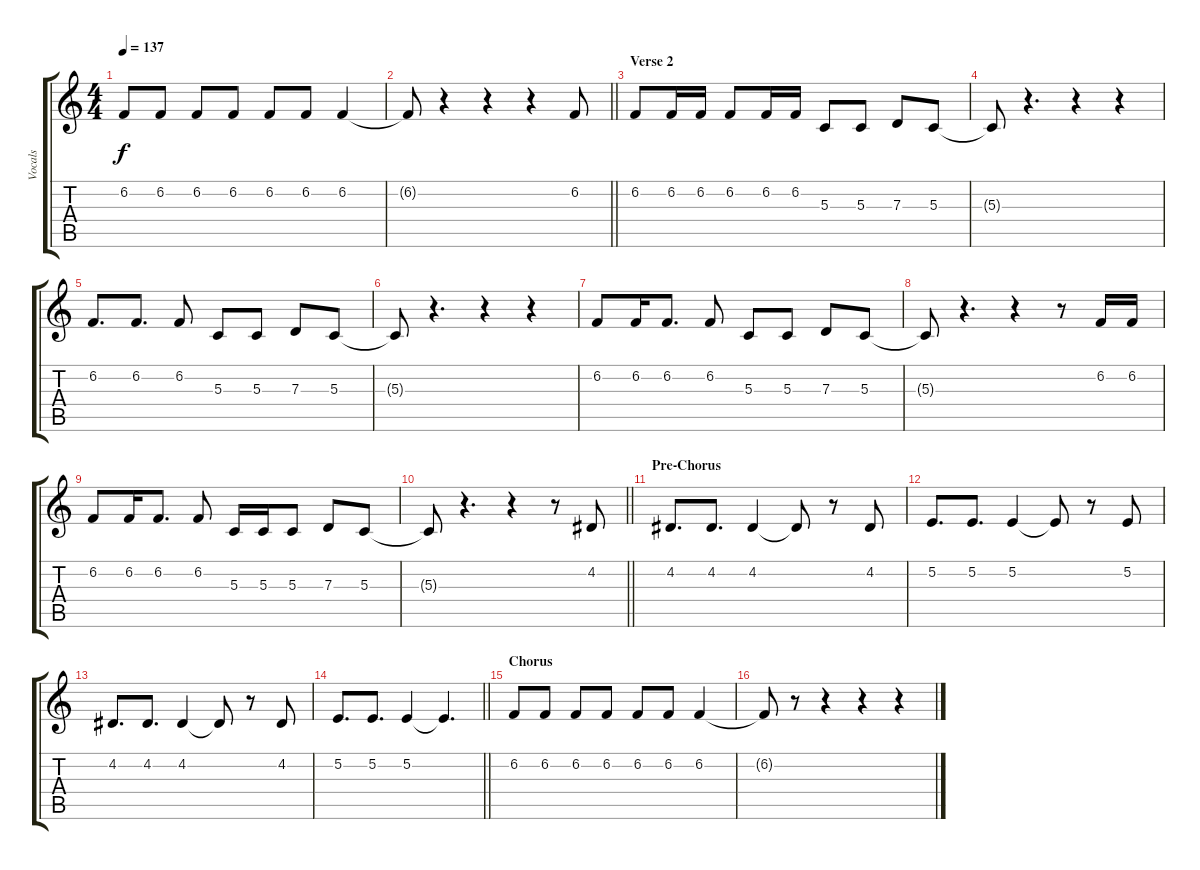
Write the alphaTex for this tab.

\track ("Vocals" "Vocals") {instrument altosax}
\staff {score tabs}
\tuning (E4 B3 G3 D3 A2 E2) {hide}
\ts (4 4)
\tempo 137
\clef g2
\ks c
6.2.8{dy f} 6.2.8 6.2.8 6.2.8 6.2.8 6.2.8 6.2.4 |
\barLineRight lightlight
6.2{t}.8 r.4 r.4 r.4 6.2.8 |
\section ("" "Verse 2")
6.2.8 6.2.16 6.2.16 6.2.8 6.2.16 6.2.16 5.3.8 5.3.8 7.3.8 5.3.8 |
5.3{t}.8 r.4{d} r.4 r.4 |
6.2.8{d} 6.2.8{d} 6.2.8 5.3.8 5.3.8 7.3.8 5.3.8 |
5.3{t}.8 r.4{d} r.4 r.4 |
6.2.8 6.2.16 6.2.8{d} 6.2.8 5.3.8 5.3.8 7.3.8 5.3.8 |
5.3{t}.8 r.4{d} r.4 r.8 6.2.16 6.2.16 |
6.2.8 6.2.16 6.2.8{d} 6.2.8 5.3.16 5.3.16 5.3.8 7.3.8 5.3.8 |
\barLineRight lightlight
5.3{t}.8 r.4{d} r.4 r.8 4.2.8 |
\section ("" "Pre-Chorus")
4.2.8{d} 4.2.8{d} 4.2.4 4.2{t}.8 r.8 4.2.8 |
5.2.8{d} 5.2.8{d} 5.2.4 5.2{t}.8 r.8 5.2.8 |
4.2.8{d} 4.2.8{d} 4.2.4 4.2{t}.8 r.8 4.2.8 |
\barLineRight lightlight
5.2.8{d} 5.2.8{d} 5.2.4 5.2{t}.4{d} |
\section ("" "Chorus")
6.2.8 6.2.8 6.2.8 6.2.8 6.2.8 6.2.8 6.2.4 |
6.2{t}.8 r.8 r.4 r.4 r.4
